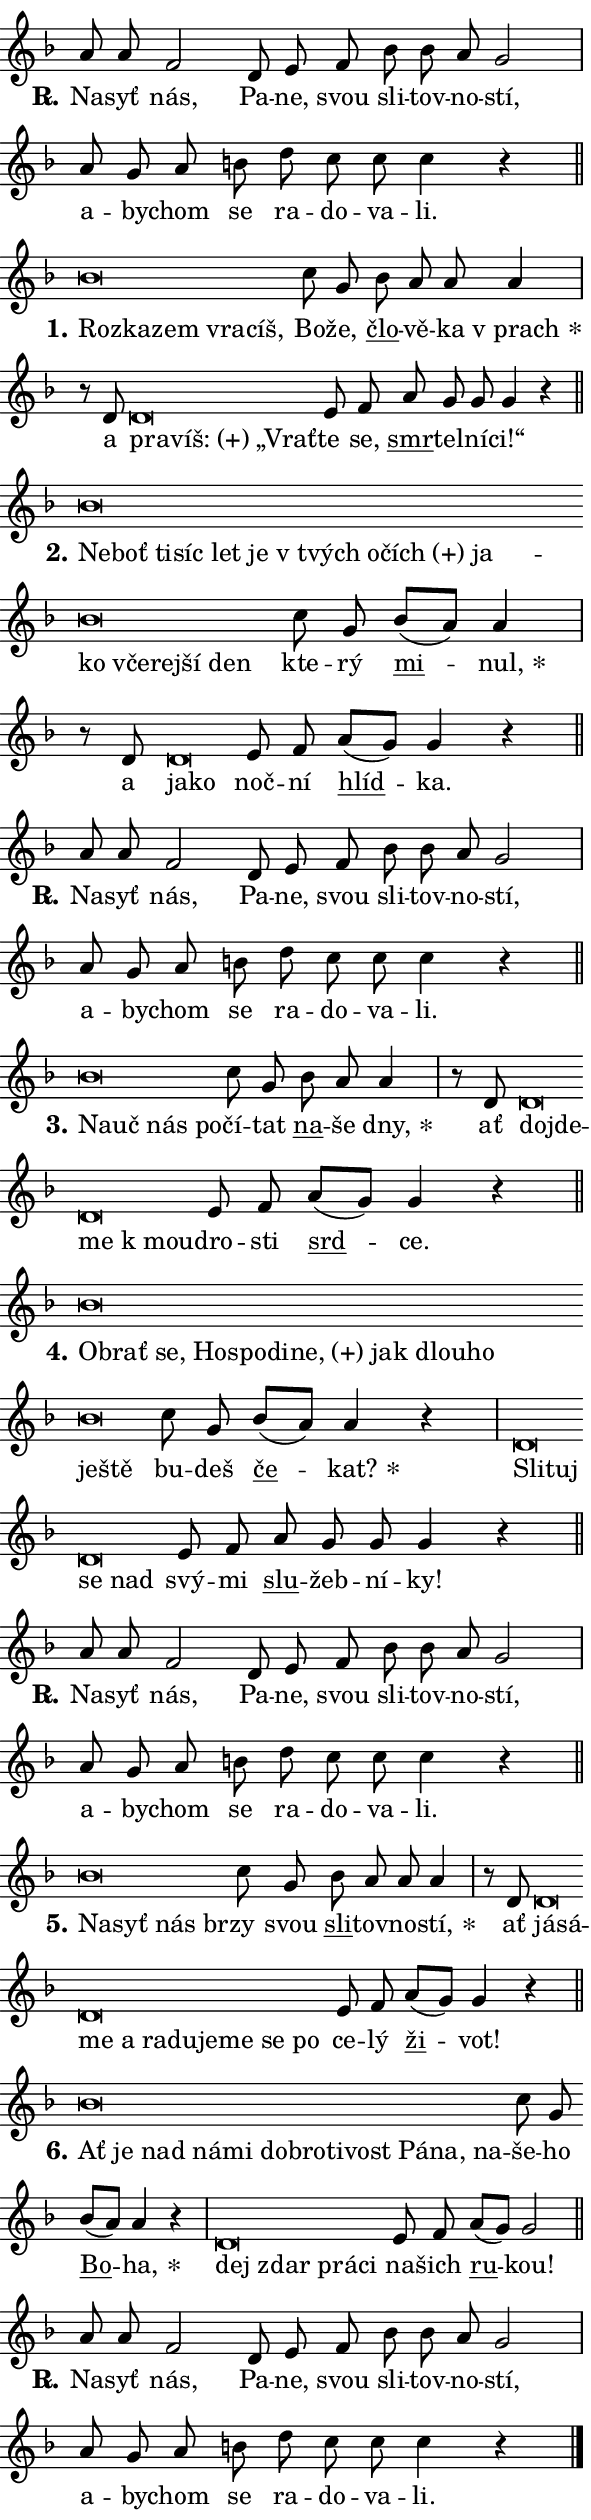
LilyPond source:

\version "2.24.0"
\header { tagline = "" }
\paper {
  indent = 0\cm
  top-margin = 0\cm
  right-margin = 0.13\cm % to fit lyric hyphens
  bottom-margin = 0\cm
  left-margin = 0\cm
  paper-width = 10\cm
  page-breaking = #ly:one-page-breaking
  system-system-spacing.basic-distance = #11
  score-system-spacing.basic-distance = #11
  ragged-last = ##f
}


%% Author: Thomas Morley
%% https://lists.gnu.org/archive/html/lilypond-user/2020-05/msg00002.html
#(define (line-position grob)
"Returns position of @var[grob} in current system:
   @code{'start}, if at first time-step
   @code{'end}, if at last time-step
   @code{'middle} otherwise
"
  (let* ((col (ly:item-get-column grob))
         (ln (ly:grob-object col 'left-neighbor))
         (rn (ly:grob-object col 'right-neighbor))
         (col-to-check-left (if (ly:grob? ln) ln col))
         (col-to-check-right (if (ly:grob? rn) rn col))
         (break-dir-left
           (and
             (ly:grob-property col-to-check-left 'non-musical #f)
             (ly:item-break-dir col-to-check-left)))
         (break-dir-right
           (and
             (ly:grob-property col-to-check-right 'non-musical #f)
             (ly:item-break-dir col-to-check-right))))
        (cond ((eqv? 1 break-dir-left) 'start)
              ((eqv? -1 break-dir-right) 'end)
              (else 'middle))))

#(define (tranparent-at-line-position vctor)
  (lambda (grob)
  "Relying on @code{line-position} select the relevant enry from @var{vctor}.
Used to determine transparency,"
    (case (line-position grob)
      ((end) (not (vector-ref vctor 0)))
      ((middle) (not (vector-ref vctor 1)))
      ((start) (not (vector-ref vctor 2))))))

noteHeadBreakVisibility =
#(define-music-function (break-visibility)(vector?)
"Makes @code{NoteHead}s transparent relying on @var{break-visibility}"
#{
  \override NoteHead.transparent =
    #(tranparent-at-line-position break-visibility)
#})

#(define delete-ledgers-for-transparent-note-heads
  (lambda (grob)
    "Reads whether a @code{NoteHead} is transparent.
If so this @code{NoteHead} is removed from @code{'note-heads} from
@var{grob}, which is supposed to be @code{LedgerLineSpanner}.
As a result ledgers are not printed for this @code{NoteHead}"
    (let* ((nhds-array (ly:grob-object grob 'note-heads))
           (nhds-list
             (if (ly:grob-array? nhds-array)
                 (ly:grob-array->list nhds-array)
                 '()))
           ;; Relies on the transparent-property being done before
           ;; Staff.LedgerLineSpanner.after-line-breaking is executed.
           ;; This is fragile ...
           (to-keep
             (remove
               (lambda (nhd)
                 (ly:grob-property nhd 'transparent #f))
               nhds-list)))
      ;; TODO find a better method to iterate over grob-arrays, similiar
      ;; to filter/remove etc for lists
      ;; For now rebuilt from scratch
      (set! (ly:grob-object grob 'note-heads)  '())
      (for-each
        (lambda (nhd)
          (ly:pointer-group-interface::add-grob grob 'note-heads nhd))
        to-keep))))

squashNotes = {
  \override NoteHead.X-extent = #'(-0.2 . 0.2)
  \override NoteHead.Y-extent = #'(-0.75 . 0)
  \override NoteHead.stencil =
    #(lambda (grob)
       (let ((pos (ly:grob-property grob 'staff-position)))
         (begin
           (if (< pos -7) (display "ERROR: Lower brevis then expected\n") (display ""))
           (if (<= pos -6) ly:text-interface::print ly:note-head::print))))
}
unSquashNotes = {
  \revert NoteHead.X-extent
  \revert NoteHead.Y-extent
  \revert NoteHead.stencil
}

hideNotes = \noteHeadBreakVisibility #begin-of-line-visible
unHideNotes = \noteHeadBreakVisibility #all-visible

% work-around for resetting accidentals
% https://lilypond.org/doc/v2.23/Documentation/notation/displaying-rhythms#unmetered-music
cadenzaMeasure = {
  \cadenzaOff
  \partial 1024 s1024
  \cadenzaOn
}

#(define-markup-command (accent layout props text) (markup?)
  "Underline accented syllable"
  (interpret-markup layout props
    #{\markup \override #'(offset . 4.3) \underline { #text }#}))

responsum = \markup \concat {
  "R" \hspace #-1.05 \path #0.1 #'((moveto 0 0.07) (lineto 0.9 0.8)) \hspace #0.05 "."
}

spaceSize = #0.6828661417322834 % exact space size for TeX Gyre Schola

\layout {
  \context {
    \Staff
    \remove "Time_signature_engraver"
    \override LedgerLineSpanner.after-line-breaking = #delete-ledgers-for-transparent-note-heads
  }
  \context {
    \Lyrics {
      \override LyricSpace.minimum-distance = \spaceSize
      \override LyricText.font-name = #"TeX Gyre Schola"
      \override LyricText.font-size = 1
      \override StanzaNumber.font-name = #"TeX Gyre Schola Bold"
      \override StanzaNumber.font-size = 1
    }
  }
  \context {
    \Score 
    \override NoteHead.text =
      #(lambda (grob) 
        (let ((pos (ly:grob-property grob 'staff-position)))
          #{\markup {
            \combine
              \halign #-0.55 \raise #(if (= pos -6) 0 0.5) \override #'(thickness . 2) \draw-line #'(3.2 . 0)
              \musicglyph "noteheads.sM1"
          }#}))
  }
}

% magnetic-lyrics.ily
%
%   written by
%     Jean Abou Samra <jean@abou-samra.fr>
%     Werner Lemberg <wl@gnu.org>
%
%   adapted by
%     Jiri Hon <jiri.hon@gmail.com>
%
% Version 2022-Apr-15

% https://www.mail-archive.com/lilypond-user@gnu.org/msg149350.html

#(define (Left_hyphen_pointer_engraver context)
   "Collect syllable-hyphen-syllable occurrences in lyrics and store
them in properties.  This engraver only looks to the left.  For
example, if the lyrics input is @code{foo -- bar}, it does the
following.

@itemize @bullet
@item
Set the @code{text} property of the @code{LyricHyphen} grob between
@q{foo} and @q{bar} to @code{foo}.

@item
Set the @code{left-hyphen} property of the @code{LyricText} grob with
text @q{foo} to the @code{LyricHyphen} grob between @q{foo} and
@q{bar}.
@end itemize

Use this auxiliary engraver in combination with the
@code{lyric-@/text::@/apply-@/magnetic-@/offset!} hook."
   (let ((hyphen #f)
         (text #f))
     (make-engraver
      (acknowledgers
       ((lyric-syllable-interface engraver grob source-engraver)
        (set! text grob)))
      (end-acknowledgers
       ((lyric-hyphen-interface engraver grob source-engraver)
        ;(when (not (grob::has-interface grob 'lyric-space-interface))
          (set! hyphen grob)));)
      ((stop-translation-timestep engraver)
       (when (and text hyphen)
         (ly:grob-set-object! text 'left-hyphen hyphen))
       (set! text #f)
       (set! hyphen #f)))))

#(define (lyric-text::apply-magnetic-offset! grob)
   "If the space between two syllables is less than the value in
property @code{LyricText@/.details@/.squash-threshold}, move the right
syllable to the left so that it gets concatenated with the left
syllable.

Use this function as a hook for
@code{LyricText@/.after-@/line-@/breaking} if the
@code{Left_@/hyphen_@/pointer_@/engraver} is active."
   (let ((hyphen (ly:grob-object grob 'left-hyphen #f)))
     (when hyphen
       (let ((left-text (ly:spanner-bound hyphen LEFT)))
         (when (grob::has-interface left-text 'lyric-syllable-interface)
           (let* ((common (ly:grob-common-refpoint grob left-text X))
                  (this-x-ext (ly:grob-extent grob common X))
                  (left-x-ext
                   (begin
                     ;; Trigger magnetism for left-text.
                     (ly:grob-property left-text 'after-line-breaking)
                     (ly:grob-extent left-text common X)))
                  ;; `delta` is the gap width between two syllables.
                  (delta (- (interval-start this-x-ext)
                            (interval-end left-x-ext)))
                  (details (ly:grob-property grob 'details))
                  (threshold (assoc-get 'squash-threshold details 0.2)))
             (when (< delta threshold)
               (let* (;; We have to manipulate the input text so that
                      ;; ligatures crossing syllable boundaries are not
                      ;; disabled.  For languages based on the Latin
                      ;; script this is essentially a beautification.
                      ;; However, for non-Western scripts it can be a
                      ;; necessity.
                      (lt (ly:grob-property left-text 'text))
                      (rt (ly:grob-property grob 'text))
                      (is-space (grob::has-interface hyphen 'lyric-space-interface))
                      (space (if is-space " " ""))
                      (extra-delta (if is-space spaceSize 0))
                      ;; Append new syllable.
                      (ltrt-space (if (and (string? lt) (string? rt))
                                (string-append lt space rt)
                                (make-concat-markup (list lt space rt))))
                      ;; Right-align `ltrt` to the right side.
                      (ltrt-space-markup (grob-interpret-markup
                               grob
                               (make-translate-markup
                                (cons (interval-length this-x-ext) 0)
                                (make-right-align-markup ltrt-space)))))
                 (begin
                   ;; Don't print `left-text`.
                   (ly:grob-set-property! left-text 'stencil #f)
                   ;; Set text and stencil (which holds all collected
                   ;; syllables so far) and shift it to the left.
                   (ly:grob-set-property! grob 'text ltrt-space)
                   (ly:grob-set-property! grob 'stencil ltrt-space-markup)
                   (ly:grob-translate-axis! grob (- (- delta extra-delta)) X))))))))))


#(define (lyric-hyphen::displace-bounds-first grob)
   ;; Make very sure this callback isn't triggered too early.
   (let ((left (ly:spanner-bound grob LEFT))
         (right (ly:spanner-bound grob RIGHT)))
     (ly:grob-property left 'after-line-breaking)
     (ly:grob-property right 'after-line-breaking)
     (ly:lyric-hyphen::print grob)))

squashThreshold = #0.4

\layout {
  \context {
    \Lyrics
    \consists #Left_hyphen_pointer_engraver
    \override LyricText.after-line-breaking =
      #lyric-text::apply-magnetic-offset!
    \override LyricHyphen.stencil = #lyric-hyphen::displace-bounds-first
    \override LyricText.details.squash-threshold = \squashThreshold
    \override LyricHyphen.minimum-distance = 0
    \override LyricHyphen.minimum-length = \squashThreshold
  }
}

squashText = \override LyricText.details.squash-threshold = 9999
unSquashText = \override LyricText.details.squash-threshold = \squashThreshold

leftText = \override LyricText.self-alignment-X = #LEFT
unLeftText = \revert LyricText.self-alignment-X

starOffset = #(lambda (grob) 
                (let ((x_offset (ly:self-alignment-interface::aligned-on-x-parent grob)))
                  (if (= x_offset 0) 0 (+ x_offset 1.2))))

star = #(define-music-function (syllable)(string?)
"Append star separator at the end of a syllable"
#{
  \once \override LyricText.X-offset = #starOffset
  \lyricmode { \markup {
    #syllable
    \override #'((font-name . "TeX Gyre Schola Bold")) \hspace #0.2 \lower #0.65 \larger "*"
  } }
#})

starAccent = #(define-music-function (syllable)(string?)
"Append star separator at the end of a syllable and make accent"
#{
  \once \override LyricText.X-offset = #starOffset
  \lyricmode { \markup {
    \accent #syllable
    \override #'((font-name . "TeX Gyre Schola Bold")) \hspace #0.2 \lower #0.65 \larger "*"
  } }
#})

breath = #(define-music-function (syllable)(string?)
"Append breathing indicator at the end of a syllable"
#{
  \lyricmode { \markup { #syllable "+" } }
#})

optionalBreath = #(define-music-function (syllable)(string?)
"Append optional breathing indicator at the end of a syllable"
#{
  \lyricmode { \markup { #syllable "(+)" } }
#})


\score {
    <<
        \new Voice = "melody" { \cadenzaOn \key f \major \relative { a'8 a f2 d8 e f \bar "" bes bes a g2 \cadenzaMeasure \bar "|" a8 g a b \bar "" d c c c4 r \cadenzaMeasure \bar "||" \break } }
        \new Lyrics \lyricsto "melody" { \lyricmode { \set stanza = \responsum
Na -- syť nás, Pa -- ne, svou sli -- tov -- no -- stí, a -- by -- chom se ra -- do -- va -- li. } }
    >>
    \layout {}
}

\score {
    <<
        \new Voice = "melody" { \cadenzaOn \key f \major \relative { \squashNotes bes'\breve*1/16 \hideNotes \breve*1/16 \bar "" \breve*1/16 \bar "" \breve*1/16 \breve*1/16 \bar "" \unHideNotes \unSquashNotes c8 g \bar "" bes a a a4 \cadenzaMeasure \bar "|" r8 d,8 \squashNotes d\breve*1/16 \hideNotes \breve*1/16 \breve*1/16 \bar "" \unHideNotes \unSquashNotes e8 f \bar "" a g g g4 r \cadenzaMeasure \bar "||" \break } }
        \new Lyrics \lyricsto "melody" { \lyricmode { \set stanza = "1."
\leftText Roz -- \squashText ka -- zem vra -- cíš, \unLeftText \unSquashText Bo -- že, \markup \accent člo -- vě -- ka \star "v prach" a \leftText pra -- \squashText \optionalBreath víš: „Vrať -- \unLeftText \unSquashText te se, \markup \accent smr -- tel -- ní -- ci!“ } }
    >>
    \layout {}
}

\score {
    <<
        \new Voice = "melody" { \cadenzaOn \key f \major \relative { \squashNotes bes'\breve*1/16 \hideNotes \breve*1/16 \bar "" \breve*1/16 \bar "" \breve*1/16 \bar "" \breve*1/16 \bar "" \breve*1/16 \bar "" \breve*1/16 \bar "" \breve*1/16 \bar "" \breve*1/16 \bar "" \breve*1/16 \bar "" \breve*1/16 \bar "" \breve*1/16 \bar "" \breve*1/16 \bar "" \breve*1/16 \breve*1/16 \bar "" \unHideNotes \unSquashNotes c8 g \bar "" bes[( a)] a4 \cadenzaMeasure \bar "|" r8 d,8 \squashNotes d\breve*1/16 \hideNotes \breve*1/16 \bar "" \unHideNotes \unSquashNotes e8 f \bar "" a[( g)] g4 r \cadenzaMeasure \bar "||" \break } }
        \new Lyrics \lyricsto "melody" { \lyricmode { \set stanza = "2."
\leftText Ne -- \squashText boť ti -- síc let je "v tvých" o -- \optionalBreath čích ja -- ko vče -- rej -- ší den \unLeftText \unSquashText kte -- rý \markup \accent mi -- \star nul, a \leftText ja -- \squashText ko \unLeftText \unSquashText noč -- ní \markup \accent hlíd -- ka. } }
    >>
    \layout {}
}

\score {
    <<
        \new Voice = "melody" { \cadenzaOn \key f \major \relative { a'8 a f2 d8 e f \bar "" bes bes a g2 \cadenzaMeasure \bar "|" a8 g a b \bar "" d c c c4 r \cadenzaMeasure \bar "||" \break } }
        \new Lyrics \lyricsto "melody" { \lyricmode { \set stanza = \responsum
Na -- syť nás, Pa -- ne, svou sli -- tov -- no -- stí, a -- by -- chom se ra -- do -- va -- li. } }
    >>
    \layout {}
}

\score {
    <<
        \new Voice = "melody" { \cadenzaOn \key f \major \relative { \squashNotes bes'\breve*1/16 \hideNotes \breve*1/16 \bar "" \breve*1/16 \breve*1/16 \bar "" \unHideNotes \unSquashNotes c8 g \bar "" bes a a4 \cadenzaMeasure \bar "|" r8 d,8 \squashNotes d\breve*1/16 \hideNotes \breve*1/16 \bar "" \breve*1/16 \breve*1/16 \bar "" \unHideNotes \unSquashNotes e8 f \bar "" a[( g)] g4 r \cadenzaMeasure \bar "||" \break } }
        \new Lyrics \lyricsto "melody" { \lyricmode { \set stanza = "3."
\leftText Na -- \squashText uč nás po -- \unLeftText \unSquashText čí -- tat \markup \accent na -- še \star dny, ať \leftText do -- \squashText jde -- me "k mou" -- \unLeftText \unSquashText dro -- sti \markup \accent srd -- ce. } }
    >>
    \layout {}
}

\score {
    <<
        \new Voice = "melody" { \cadenzaOn \key f \major \relative { \squashNotes bes'\breve*1/16 \hideNotes \breve*1/16 \bar "" \breve*1/16 \bar "" \breve*1/16 \bar "" \breve*1/16 \bar "" \breve*1/16 \bar "" \breve*1/16 \bar "" \breve*1/16 \bar "" \breve*1/16 \bar "" \breve*1/16 \bar "" \breve*1/16 \breve*1/16 \bar "" \unHideNotes \unSquashNotes c8 g \bar "" bes[( a)] a4 r \cadenzaMeasure \bar "|" \squashNotes d,\breve*1/16 \hideNotes \breve*1/16 \bar "" \breve*1/16 \breve*1/16 \bar "" \unHideNotes \unSquashNotes e8 f \bar "" a g g g4 r \cadenzaMeasure \bar "||" \break } }
        \new Lyrics \lyricsto "melody" { \lyricmode { \set stanza = "4."
\leftText Ob -- \squashText rať se, Ho -- spo -- di -- \optionalBreath ne, jak dlou -- ho je -- ště \unLeftText \unSquashText bu -- deš \markup \accent če -- \star kat? \leftText Sli -- \squashText tuj se nad \unLeftText \unSquashText svý -- mi \markup \accent slu -- žeb -- ní -- ky! } }
    >>
    \layout {}
}

\score {
    <<
        \new Voice = "melody" { \cadenzaOn \key f \major \relative { a'8 a f2 d8 e f \bar "" bes bes a g2 \cadenzaMeasure \bar "|" a8 g a b \bar "" d c c c4 r \cadenzaMeasure \bar "||" \break } }
        \new Lyrics \lyricsto "melody" { \lyricmode { \set stanza = \responsum
Na -- syť nás, Pa -- ne, svou sli -- tov -- no -- stí, a -- by -- chom se ra -- do -- va -- li. } }
    >>
    \layout {}
}

\score {
    <<
        \new Voice = "melody" { \cadenzaOn \key f \major \relative { \squashNotes bes'\breve*1/16 \hideNotes \breve*1/16 \bar "" \breve*1/16 \breve*1/16 \bar "" \unHideNotes \unSquashNotes c8 g \bar "" bes a a a4 \cadenzaMeasure \bar "|" r8 d,8 \squashNotes d\breve*1/16 \hideNotes \breve*1/16 \bar "" \breve*1/16 \bar "" \breve*1/16 \bar "" \breve*1/16 \bar "" \breve*1/16 \bar "" \breve*1/16 \bar "" \breve*1/16 \bar "" \breve*1/16 \breve*1/16 \bar "" \unHideNotes \unSquashNotes e8 f \bar "" a[( g)] g4 r \cadenzaMeasure \bar "||" \break } }
        \new Lyrics \lyricsto "melody" { \lyricmode { \set stanza = "5."
\leftText Na -- \squashText syť nás br -- \unLeftText \unSquashText zy svou \markup \accent sli -- tov -- no -- \star stí, ať \leftText já -- \squashText sá -- me a ra -- du -- je -- me se po \unLeftText \unSquashText ce -- lý \markup \accent ži -- vot! } }
    >>
    \layout {}
}

\score {
    <<
        \new Voice = "melody" { \cadenzaOn \key f \major \relative { \squashNotes bes'\breve*1/16 \hideNotes \breve*1/16 \bar "" \breve*1/16 \bar "" \breve*1/16 \bar "" \breve*1/16 \bar "" \breve*1/16 \bar "" \breve*1/16 \bar "" \breve*1/16 \bar "" \breve*1/16 \bar "" \breve*1/16 \bar "" \breve*1/16 \breve*1/16 \bar "" \unHideNotes \unSquashNotes c8 g \bar "" bes[( a)] a4 r \cadenzaMeasure \bar "|" \squashNotes d,\breve*1/16 \hideNotes \breve*1/16 \bar "" \breve*1/16 \breve*1/16 \bar "" \unHideNotes \unSquashNotes e8 f \bar "" a[( g)] g2 \cadenzaMeasure \bar "||" \break } }
        \new Lyrics \lyricsto "melody" { \lyricmode { \set stanza = "6."
\leftText Ať \squashText je nad ná -- mi dob -- ro -- ti -- vost Pá -- na, na -- \unLeftText \unSquashText še -- ho \markup \accent Bo -- \star ha, \leftText dej \squashText zdar prá -- ci \unLeftText \unSquashText na -- šich \markup \accent ru -- kou! } }
    >>
    \layout {}
}

\score {
    <<
        \new Voice = "melody" { \cadenzaOn \key f \major \relative { a'8 a f2 d8 e f \bar "" bes bes a g2 \cadenzaMeasure \bar "|" a8 g a b \bar "" d c c c4 r \cadenzaMeasure \bar "||" \break } \bar "|." }
        \new Lyrics \lyricsto "melody" { \lyricmode { \set stanza = \responsum
Na -- syť nás, Pa -- ne, svou sli -- tov -- no -- stí, a -- by -- chom se ra -- do -- va -- li. } }
    >>
    \layout {}
}
